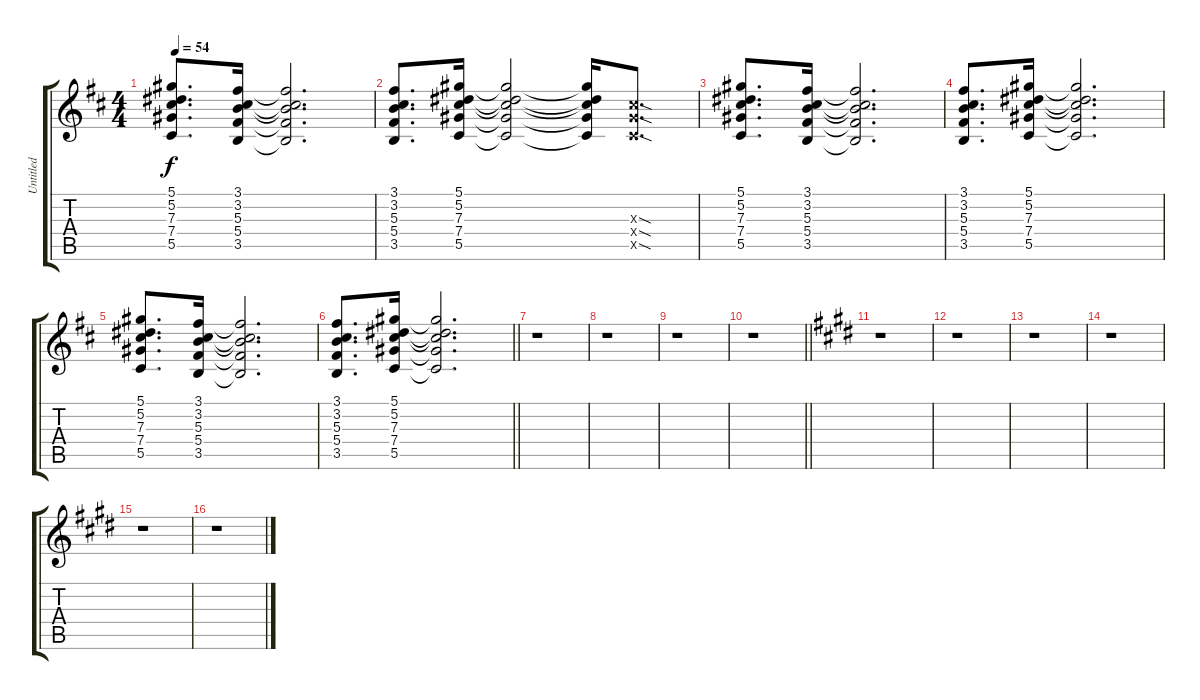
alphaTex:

\track ("Untitled" "Untitled") {instrument electricguitarclean}
\staff {score tabs}
\tuning (Eb4 Bb3 Gb3 Db3 Ab2 Db2) {hide}
\ts (4 4)
\tempo 54
\clef g2
\ks d
(5.1 5.2 7.3 7.4 5.5).8{d dy f} (3.1 3.2 5.3 5.4 3.5).16 (3.1{t} 3.2{t} 5.3{t} 5.4{t} 3.5{t}).2{d} |
(3.1 3.2 5.3 5.4 3.5).8{d} (5.1 5.2 7.3 7.4 5.5).16 (5.1{t} 5.2{t} 7.3{t} 7.4{t} 5.5{t}).2 (5.1{t} 5.2{t} 7.3{t} 7.4{t} 5.5{t}).16 (7.3{sod x} 7.4{sod x} 5.5{sod x}).8{d} |
(5.1 5.2 7.3 7.4 5.5).8{d} (3.1 3.2 5.3 5.4 3.5).16 (3.1{t} 3.2{t} 5.3{t} 5.4{t} 3.5{t}).2{d} |
(3.1 3.2 5.3 5.4 3.5).8{d} (5.1 5.2 7.3 7.4 5.5).16 (5.1{t} 5.2{t} 7.3{t} 7.4{t} 5.5{t}).2{d} |
(5.1 5.2 7.3 7.4 5.5).8{d} (3.1 3.2 5.3 5.4 3.5).16 (3.1{t} 3.2{t} 5.3{t} 5.4{t} 3.5{t}).2{d} |
\barLineRight lightlight
(3.1 3.2 5.3 5.4 3.5).8{d} (5.1 5.2 7.3 7.4 5.5).16 (5.1{t} 5.2{t} 7.3{t} 7.4{t} 5.5{t}).2{d} |
r.1 |
r.1 |
r.1 |
\barLineRight lightlight
r.1 |
\ks e
r.1 |
\ks c#minor
r.1 |
r.1 |
r.1 |
\ks e
r.1 |
\ks c#minor
r.1
